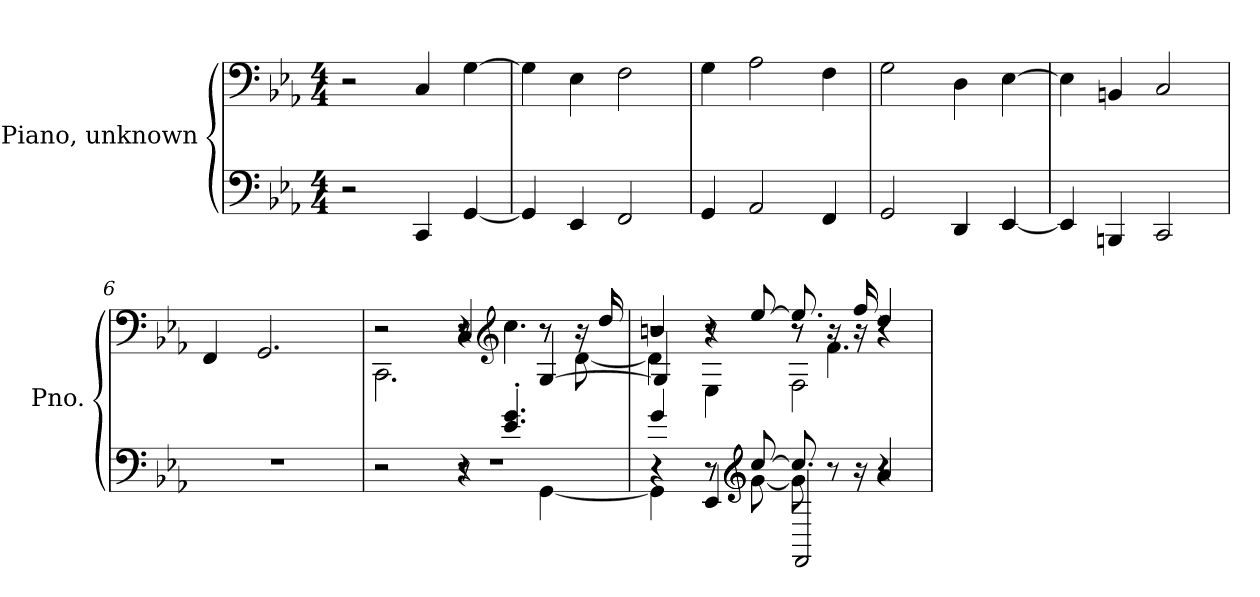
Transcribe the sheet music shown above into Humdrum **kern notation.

**kern	**kern
*part1	*part1
*staff2	*staff1
*I"Piano, unknown	*
*I'Pno.	*
*clefF4	*clefF4
*k[b-e-a-]	*k[b-e-a-]
*M4/4	*M4/4
*MM120	*MM120
=1	=1
2r	2r
4CC/	4C/
[4GG/	[4G\
=2	=2
4GG/]	4G\]
4EE-/	4E-\
2FF/	2F\
=3	=3
4GG/	4G\
2AA-/	2A-\
4FF/	4F\
=4	=4
2GG/	2G\
4DD/	4D\
[4EE-/	[4E-\
=5	=5
4EE-/]	4E-\]
4BBBn/	4BBn/
2CC/	2C/
=6	=6
1r	4FF/
.	2.GG/
=7	=7
*^	*^
*	*^	*	*^
*	*	*	*	*	*^
1r	2r	2r	2r	2r	2r	2.CC\
.	4r	8r	4r	8r	4C/	.
*	*	*	*clefG2	*	*	*
.	.	4.e-/' 4.g/'	.	4.cc\	.	.
.	[4GG\	.	8r	.	[4G/	8r
.	.	.	16r	.	.	[8d\
.	.	.	16dd/	.	.	.
!!LO:LB:g=z	!!	!!	!!
=8	=8	=8	=8	=8	=8	=8
4g/	4GG\]	4r	4bn/	2r	4G/]	4d\]
8r	8r	4EE-/	4r	.	8r	4E-\
*clefG2	*	*	*	*	*	*
[8cc/	[8g\	.	.	.	[8ee-/	.
8.cc/]	8g\]	2FF/	8r	8r	8.ee-/]	2F\
.	8r	.	16r	4.f\	.	.
16r	.	.	16ff/	.	16r	.
4a-/	4r	.	4dd/	.	4r	.
*v	*v	*v	*	*	*	*
*	*v	*v	*v	*v
=	=
*-	*-
